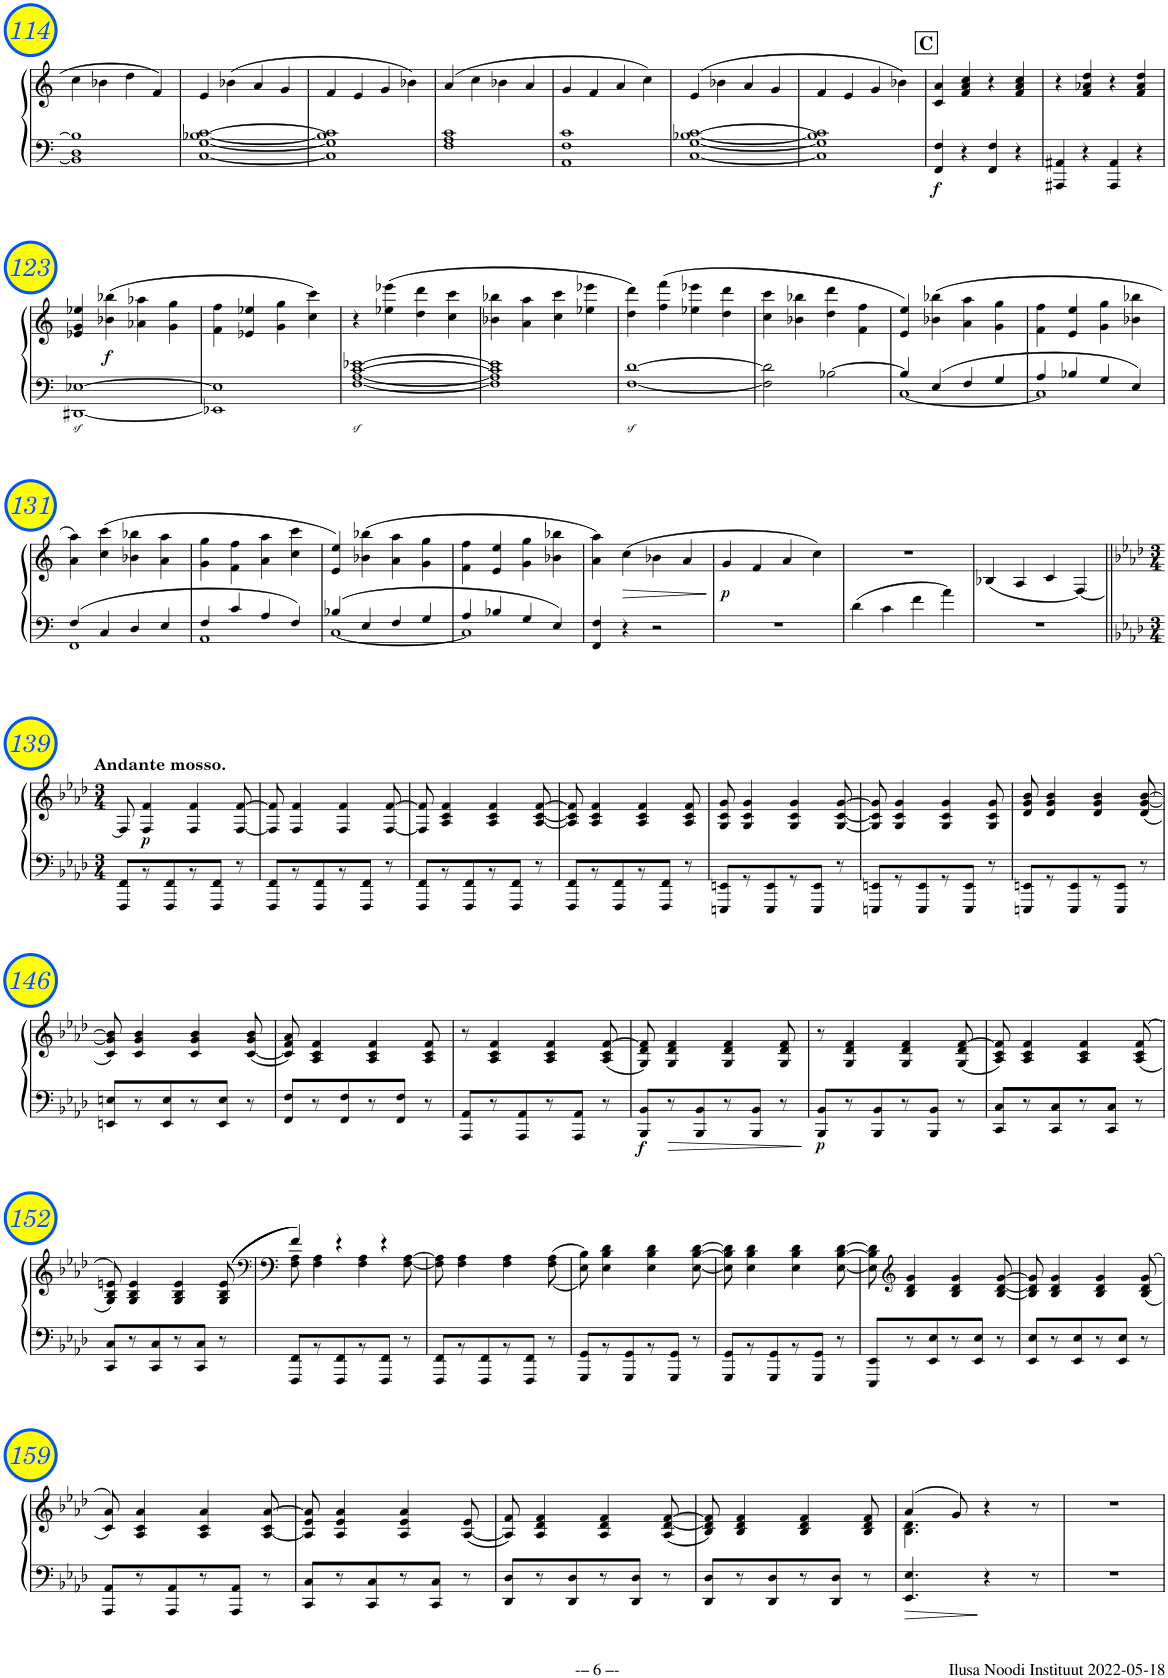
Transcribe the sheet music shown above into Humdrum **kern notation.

**kern	**kern	**dynam
*part1	*part1	*part1
*staff2	*staff1	*staff1/2
*I"Piano	*	*
*I'Pno	*	*
!!LO:PB:g=z
*clefF4	*clefG2	*
*k[]	*k[]	*
*M2/2	*M2/2	*
*met(c|)	*met(c|)	*
=114	=114	=114
1BB-] 1D 1B-]	4cc\	.
.	4b-X\	.
.	4dd\	.
.	4f/	.
=115	=115	=115
[1C [<1G [<1B-X [1c	4e/	.
.	(4b-X\	.
.	4a/	.
.	4g/	.
=116	=116	=116
1C] 1G] 1B-] 1c]	4f/	.
.	4e/	.
.	4g/	.
.	4b-X\)	.
=117	=117	=117
1F 1A 1c	(4a/	.
.	4cc\	.
.	4b-X\	.
.	4a/	.
=118	=118	=118
1AA 1F 1c	4g/	.
.	4f/	.
.	4a/	.
.	4cc\)	.
=119	=119	=119
[1C [<1G [1B-X [1c	(4e/	.
.	4b-X\	.
.	4a/	.
.	4g/	.
=120	=120	=120
1C] 1G] 1B-] 1c]	4f/	.
.	4e/	.
.	4g/	.
.	4b-X\)	.
!!LO:REH:place=s1:a:B:cj:fs=14:t=C
=121	=121	=121
!	!	!LO:DY:b=2
4FF/ 4F/	4c/ 4a/	f
4r	4f/ 4a/ 4cc/	.
4FF/ 4F/	4r	.
4r	4f/ 4a/ 4cc/	.
=122	=122	=122
4AAA#X/ 4AA#X/	4r	.
4r	4f/ 4a-X/ 4dd/	.
4AAA#/ 4AA#/	4r	.
4r	4f/ 4a-/ 4dd/	.
!!LO:LB:g=z
=123	=123	=123
[1DD#Xz< [1E-Xz<	4e-X/ 4g/ 4ee-X/	.
!	!	!LO:DY:b
.	(4b-X\ 4bb-X\	f
.	4a-X\ 4aa-X\	.
.	4g\ 4gg\	.
=124	=124	=124
1EE-X] 1E-]	4f\ 4ff\	.
.	4e-X/ 4ee-X/	.
.	4g\ 4gg\	.
.	4cc\ 4ccc\)	.
=125	=125	=125
[1Fz< [1Az< [1cz< [1e-Xz<	4r	.
.	(4ee-X\ 4eee-X\	.
.	4dd\ 4ddd\	.
.	4cc\ 4ccc\	.
=126	=126	=126
1F] 1A] 1c] 1e-]	4b-X\ 4bb-X\	.
.	4a\ 4aa\	.
.	4cc\ 4ccc\	.
.	4ee-X\ 4eee-X\	.
=127	=127	=127
[1Fz< [1dz<	4dd\ 4ddd\)	.
.	(4ff\ 4fff\	.
.	4ee-X\ 4eee-X\	.
.	4dd\ 4ddd\	.
=128	=128	=128
2F\] 2d\]	4cc\ 4ccc\	.
.	4b-X\ 4bb-X\	.
[2B-X\	4dd\ 4ddd\	.
.	4f\ 4ff\	.
=129	=129	=129
*^	*	*
4B-/]	[<1C	4e/ 4ee/)	.
4E/	.	(4b-X\ 4bb-X\	.
4F/	.	4a\ 4aa\	.
4G/	.	4g\ 4gg\	.
=130	=130	=130	=130
4A/	1C]	4f\ 4ff\	.
4B-X/	.	4e/ 4ee/	.
4G/	.	4g\ 4gg\	.
4E/	.	4b-X\ 4bb-X\	.
!!LO:LB:g=z
=131	=131	=131	=131
4F/	1FF	4a\ 4aa\)	.
4C/	.	(4cc\ 4ccc\	.
4D/	.	4b-X\ 4bb-X\	.
4E/	.	4a\ 4aa\	.
=132	=132	=132	=132
4F/	1AA	4g\ 4gg\	.
4c/	.	4f\ 4ff\	.
4A/	.	4a\ 4aa\	.
4F/	.	4cc\ 4ccc\	.
=133	=133	=133	=133
4B-X/	[1C	4e/ 4ee/)	.
4E/	.	(4b-X\ 4bb-X\	.
4F/	.	4a\ 4aa\	.
4G/	.	4g\ 4gg\	.
=134	=134	=134	=134
4A/	1C]	4f\ 4ff\	.
4B-X/	.	4e/ 4ee/	.
4G/	.	4g\ 4gg\	.
4E/	.	4b-X\ 4bb-X\	.
*v	*v	*	*
=135	=135	=135
4FF/ 4F/	4a\ 4aa\)	.
!	!	!LO:HP:b
4r	(4cc\	>
2r	4b-X\	.
.	4a/	.
.	.	]
=136	=136	=136
!	!	!LO:DY:b
1r	4g/	p
.	4f/	.
.	4a/	.
.	4cc\)	.
=137	=137	=137
4d\	1r	.
4c\	.	.
4f\	.	.
4a\	.	.
=138	=138	=138
1r	(4B-X/	.
.	4A/	.
.	4c/	.
.	[4F/)	.
!!LO:LB:g=z
=139||	=139||	=139||
*k[b-e-a-d-]	*k[b-e-a-d-]	*
*M3/4	*M3/4	*
!	!LO:TX:a:B:t=Andante mosso.	!
8FFF/ 8FF/L	8F/]	.
!	!	!LO:DY:b
8r	4F/ 4f/	p
8FFF/ 8FF/	.	.
8r	4F/ 4f/	.
8FFF/ 8FF/J	.	.
8r	[8F/ [8f/	.
=140	=140	=140
8FFF/ 8FF/L	8F/] 8f/]	.
8r	4F/ 4f/	.
8FFF/ 8FF/	.	.
8r	4F/ 4f/	.
8FFF/ 8FF/J	.	.
8r	[8F/ [8f/	.
=141	=141	=141
8FFF/ 8FF/L	8F/] 8f/]	.
8r	4A-/ 4c/ 4f/	.
8FFF/ 8FF/	.	.
8r	4A-/ 4c/ 4f/	.
8FFF/ 8FF/J	.	.
8r	[8A-/ [8c/ [8f/	.
=142	=142	=142
8FFF/ 8FF/L	8A-/] 8c/] 8f/]	.
8r	4A-/ 4c/ 4f/	.
8FFF/ 8FF/	.	.
8r	4A-/ 4c/ 4f/	.
8FFF/ 8FF/J	.	.
8r	8A-/ 8c/ 8f/	.
=143	=143	=143
8EEEn/ 8EEn/L	8G/ 8c/ 8g/	.
8r	4G/ 4c/ 4g/	.
8EEE/ 8EE/	.	.
8r	4G/ 4c/ 4g/	.
8EEE/ 8EE/J	.	.
8r	[8G/ [8c/ [8g/	.
=144	=144	=144
8EEEn/ 8EEn/L	8G/] 8c/] 8g/]	.
8r	4G/ 4c/ 4g/	.
8EEE/ 8EE/	.	.
8r	4G/ 4c/ 4g/	.
8EEE/ 8EE/J	.	.
8r	8G/ 8c/ 8g/	.
=145	=145	=145
8EEEn/ 8EEn/L	8d-/ 8g/ 8b-/	.
8r	4d-/ 4g/ 4b-/	.
8EEE/ 8EE/	.	.
8r	4d-/ 4g/ 4b-/	.
8EEE/ 8EE/J	.	.
8r	(<8d-/ [8g/ [8b-/	.
!!LO:LB:g=z
=146	=146	=146
8EEn/ 8En/L	8c/ 8g/] 8b-/])	.
8r	4c/ 4g/ 4b-/	.
8EE/ 8E/	.	.
8r	4c/ 4g/ 4b-/	.
8EE/ 8E/J	.	.
8r	([8c/ 8g/ 8b-/	.
=147	=147	=147
8FF/ 8F/L	8c/] 8f/ 8a-/)	.
8r	4A-/ 4c/ 4f/	.
8FF/ 8F/	.	.
8r	4A-/ 4c/ 4f/	.
8FF/ 8F/J	.	.
8r	8A-/ 8c/ 8f/	.
=148	=148	=148
8AAA-/ 8AA-/L	8r	.
8r	4A-/ 4c/ 4f/	.
8AAA-/ 8AA-/	.	.
8r	4A-/ 4c/ 4f/	.
8AAA-/ 8AA-/J	.	.
8r	(<8A-/ 8c/ [8f/	.
=149	=149	=149
!	!	!LO:DY:b=2
8BBB-/ 8BB-/L	8G/ 8d-/ 8f/])	f
8r	4G/ 4d-/ 4f/	.
8BBB-/ 8BB-/	.	.
8r	4G/ 4d-/ 4f/	.
8BBB-/ 8BB-/J	.	.
8r	8G/ 8d-/ 8f/	.
=150	=150	=150
!	!	!LO:DY:b=2
8BBB-/ 8BB-/L	8r	p
8r	4G/ 4d-/ 4f/	.
8BBB-/ 8BB-/	.	.
8r	4G/ 4d-/ 4f/	.
8BBB-/ 8BB-/J	.	.
8r	(<8G/ 8d-/ [8f/	.
=151	=151	=151
8CC/ 8C/L	8A-/ 8c/ 8f/])	.
8r	4A-/ 4c/ 4f/	.
8CC/ 8C/	.	.
8r	4A-/ 4c/ 4f/	.
8CC/ 8C/J	.	.
8r	(<(>8A-/ 8c/ 8f/	.
!!LO:LB:g=z
=152	=152	=152
8CC/ 8C/L	8G/ 8B-/ 8en/))	.
8r	4G/ 4B-/ 4e/	.
8CC/ 8C/	.	.
8r	4G/ 4B-/ 4e/	.
8CC/ 8C/J	.	.
8r	((>8G/ 8B-/ 8e/	.
=153	=153	=153
*	*clefF4	*
*	*^	*
*	*	*^	*
8FFF/ 8FF/L	4f/))	8F\ 8A-\	8ryy	.
8r	.	4F\	4A-\	.
8FFF/ 8FF/	4r	.	.	.
8r	.	4F\ 4A-\	4.ryy	.
8FFF/ 8FF/J	4r	.	.	.
8r	.	[8F\ [>8A-\	.	.
*	*v	*v	*v	*
=154	=154	=154
8FFF/ 8FF/L	8F\] 8A-\]	.
8r	4F\ 4A-\	.
8FFF/ 8FF/	.	.
8r	4F\ 4A-\	.
8FFF/ 8FF/J	.	.
8r	(<(>8F\ 8A-\	.
=155	=155	=155
8GGG/ 8GG/L	8E-\ 8B-\))	.
8r	4E-\ 4B-\ 4d-\	.
8GGG/ 8GG/	.	.
8r	4E-\ 4B-\ 4d-\	.
8GGG/ 8GG/J	.	.
8r	[8E-\ [8B-\ [8d-\	.
=156	=156	=156
8GGG/ 8GG/L	8E-\] 8B-\] 8d-\]	.
8r	4E-\ 4B-\ 4d-\	.
8GGG/ 8GG/	.	.
8r	4E-\ 4B-\ 4d-\	.
8GGG/ 8GG/J	.	.
8r	[8E-\ [8B-\ [8d-\	.
=157	=157	=157
8EEE-/ 8EE-/L	8E-\] 8B-\] 8d-\]	.
*	*clefG2	*
8r	4B-/ 4d-/ 4g/	.
8EE-/ 8E-/	.	.
8r	4B-/ 4d-/ 4g/	.
8EE-/ 8E-/J	.	.
8r	[8B-/ [8d-/ [8g/	.
=158	=158	=158
8EE-/ 8E-/L	8B-/] 8d-/] 8g/]	.
8r	4B-/ 4d-/ 4g/	.
8EE-/ 8E-/	.	.
8r	4B-/ 4d-/ 4g/	.
8EE-/ 8E-/J	.	.
8r	(>(8B-/ 8d-/ 8g/	.
!!LO:LB:g=z
=159	=159	=159
8AAA-/ 8AA-/L	8c/ 8a-/))	.
8r	4A-/ 4c/ 4a-/	.
8AAA-/ 8AA-/	.	.
8r	4A-/ 4c/ 4a-/	.
8AAA-/ 8AA-/J	.	.
8r	[8A-/ 8c/ [8a-/	.
=160	=160	=160
8CC/ 8C/L	8A-/] 8e-/ 8a-/]	.
8r	4A-/ 4e-/ 4a-/	.
8CC/ 8C/	.	.
8r	4A-/ 4e-/ 4a-/	.
8CC/ 8C/J	.	.
8r	([8A-/ 8e-/	.
=161	=161	=161
8DD-/ 8D-/L	8A-/] 8f/)	.
8r	4A-/ 4d-/ 4f/	.
8DD-/ 8D-/	.	.
8r	4A-/ 4d-/ 4f/	.
8DD-/ 8D-/J	.	.
8r	(<8A-/ [8d-/ [8f/	.
=162	=162	=162
8DD-/ 8D-/L	8B-/ 8d-/] 8f/])	.
8r	4B-/ 4d-/ 4f/	.
8DD-/ 8D-/	.	.
8r	4B-/ 4d-/ 4f/	.
8DD-/ 8D-/J	.	.
8r	8B-/ 8d-/ 8f/	.
=163	=163	=163
*	*^	*
4.EE-/ 4.E-/	(4a-/	4.B-\ 4.d-\	.
.	8g/)	.	.
4r	4r	4.ryy	.
8r	8r	.	.
*	*v	*v	*
=164	=164	=164
2.r	2.r	.
=	=	=
*-	*-	*-
